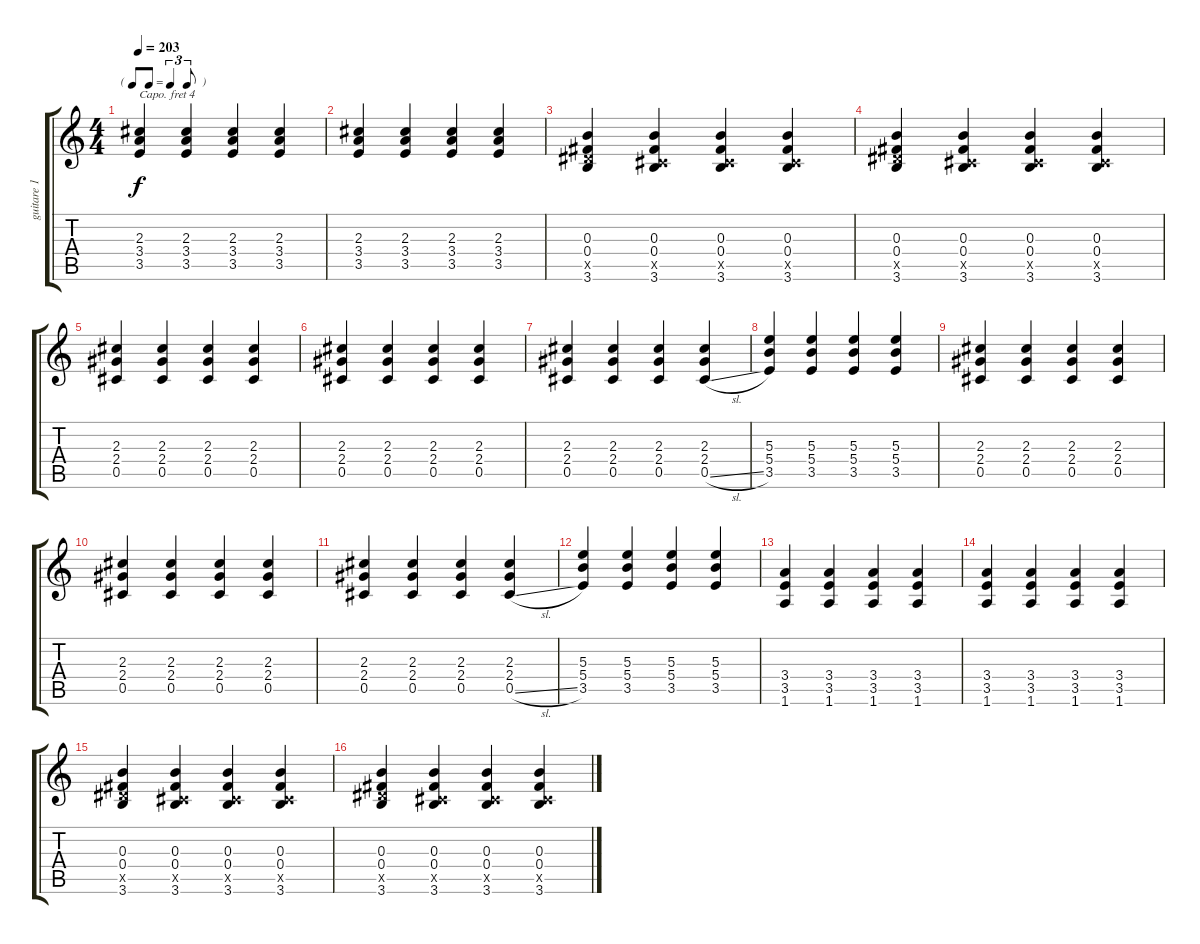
\track ("guitare 1" "guitare 1") {instrument electricguitarclean}
\staff {score tabs}
\capo 4
\tuning (E4 B3 G3 D3 A2 E2) {hide}
\ts (4 4)
\tf triplet8th
\tempo 203
\clef g2
\ks c
(2.3 3.4 3.5).4{dy f} (2.3 3.4 3.5).4 (2.3 3.4 3.5).4 (2.3 3.4 3.5).4 |
(2.3 3.4 3.5).4 (2.3 3.4 3.5).4 (2.3 3.4 3.5).4 (2.3 3.4 3.5).4 |
(0.3 0.4 2.5{x} 3.6).4 (0.3 0.4 0.5{x} 3.6).4 (0.3 0.4 0.5{x} 3.6).4 (0.3 0.4 0.5{x} 3.6).4 |
(0.3 0.4 2.5{x} 3.6).4 (0.3 0.4 0.5{x} 3.6).4 (0.3 0.4 0.5{x} 3.6).4 (0.3 0.4 0.5{x} 3.6).4 |
(2.3 2.4 0.5).4{instrument distortionguitar} (2.3 2.4 0.5).4 (2.3 2.4 0.5).4 (2.3 2.4 0.5).4 |
(2.3 2.4 0.5).4 (2.3 2.4 0.5).4 (2.3 2.4 0.5).4 (2.3 2.4 0.5).4 |
(2.3 2.4 0.5).4 (2.3 2.4 0.5).4 (2.3 2.4 0.5).4 (2.3 2.4 0.5{sl}).4 |
(5.3 5.4 3.5).4 (5.3 5.4 3.5).4 (5.3 5.4 3.5).4 (5.3 5.4 3.5).4 |
(2.3 2.4 0.5).4 (2.3 2.4 0.5).4 (2.3 2.4 0.5).4 (2.3 2.4 0.5).4 |
(2.3 2.4 0.5).4 (2.3 2.4 0.5).4 (2.3 2.4 0.5).4 (2.3 2.4 0.5).4 |
(2.3 2.4 0.5).4 (2.3 2.4 0.5).4 (2.3 2.4 0.5).4 (2.3 2.4 0.5{sl}).4 |
(5.3 5.4 3.5).4 (5.3 5.4 3.5).4 (5.3 5.4 3.5).4 (5.3 5.4 3.5).4 |
(3.4 3.5 1.6).4 (3.4 3.5 1.6).4 (3.4 3.5 1.6).4 (3.4 3.5 1.6).4 |
(3.4 3.5 1.6).4 (3.4 3.5 1.6).4 (3.4 3.5 1.6).4 (3.4 3.5 1.6).4 |
(0.3 0.4 2.5{x} 3.6).4 (0.3 0.4 0.5{x} 3.6).4 (0.3 0.4 0.5{x} 3.6).4 (0.3 0.4 0.5{x} 3.6).4 |
(0.3 0.4 2.5{x} 3.6).4 (0.3 0.4 0.5{x} 3.6).4 (0.3 0.4 0.5{x} 3.6).4 (0.3 0.4 0.5{x} 3.6).4
